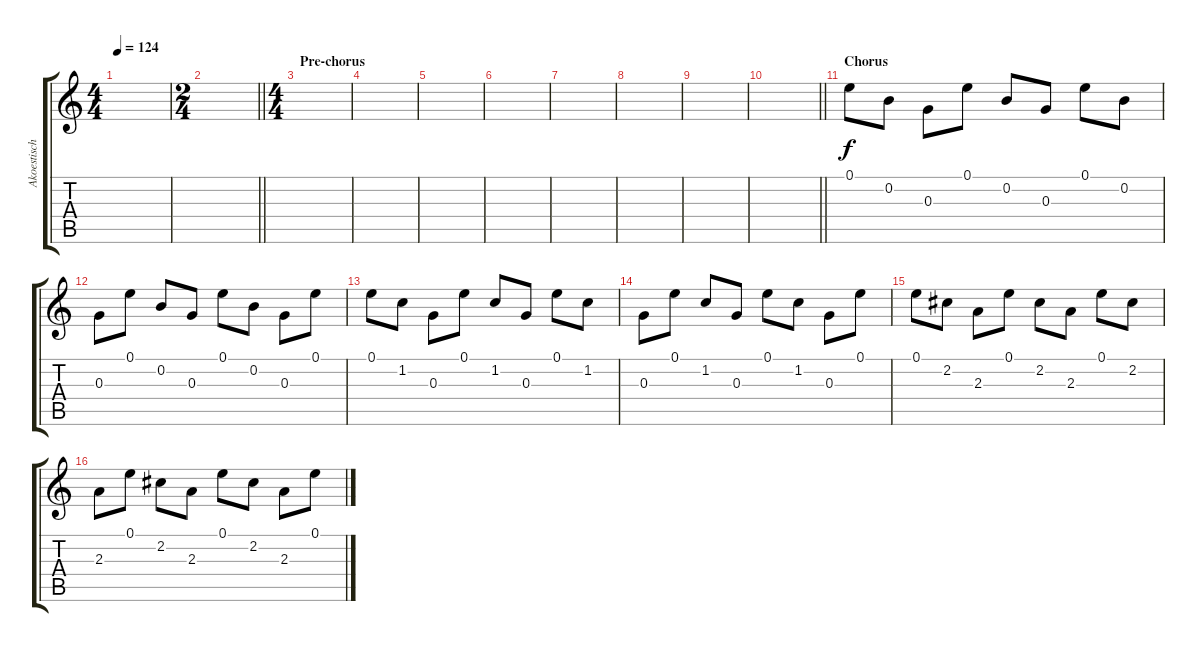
\track ("Akoestische gitaar" "Akoestisch") {instrument acousticguitarsteel}
\staff {score tabs}
\tuning (E4 B3 G3 D3 A2 E2) {hide}
\ts (4 4)
\tempo 124
\clef g2
\ks c
|
\ts (2 4)
\barLineRight lightlight
|
\ts (4 4)
\section ("" "Pre-chorus")
|
|
|
|
|
|
|
\barLineRight lightlight
|
\section ("" "Chorus")
0.1.8 0.2.8 0.3.8 0.1.8 0.2.8 0.3.8 0.1.8 0.2.8 |
0.3.8 0.1.8 0.2.8 0.3.8 0.1.8 0.2.8 0.3.8 0.1.8 |
0.1.8 1.2.8 0.3.8 0.1.8 1.2.8 0.3.8 0.1.8 1.2.8 |
0.3.8 0.1.8 1.2.8 0.3.8 0.1.8 1.2.8 0.3.8 0.1.8 |
0.1.8 2.2.8 2.3.8 0.1.8 2.2.8 2.3.8 0.1.8 2.2.8 |
2.3.8 0.1.8 2.2.8 2.3.8 0.1.8 2.2.8 2.3.8 0.1.8
